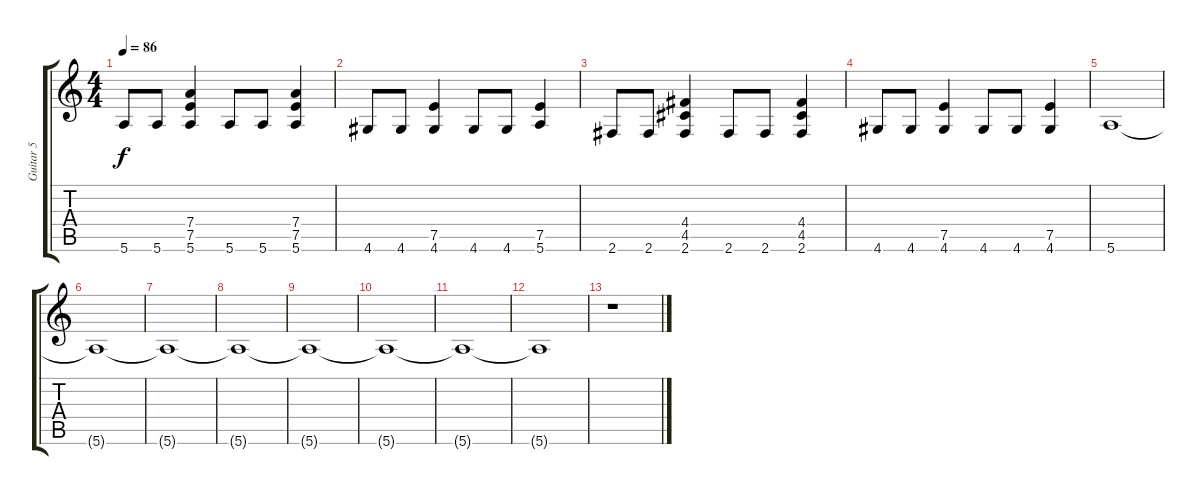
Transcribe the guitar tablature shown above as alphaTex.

\track ("Guitar 5" "Guitar 5") {instrument overdrivenguitar}
\staff {score tabs}
\tuning (E4 B3 G3 D3 A2 E2) {hide}
\ts (4 4)
\tempo 86
\clef g2
\ks c
5.6.8{dy f} 5.6.8 (7.4 7.5 5.6).4 5.6.8 5.6.8 (7.4 7.5 5.6).4 |
4.6.8 4.6.8 (7.5 4.6).4 4.6.8 4.6.8 (7.5 5.6).4 |
2.6.8 2.6.8 (4.4 4.5 2.6).4 2.6.8 2.6.8 (4.4 4.5 2.6).4 |
4.6.8 4.6.8 (7.5 4.6).4 4.6.8 4.6.8 (7.5 4.6).4 |
5.6.1 |
5.6{t}.1 |
5.6{t}.1 |
5.6{t}.1 |
5.6{t}.1 |
5.6{t}.1 |
5.6{t}.1 |
5.6{t}.1 |
r.1
